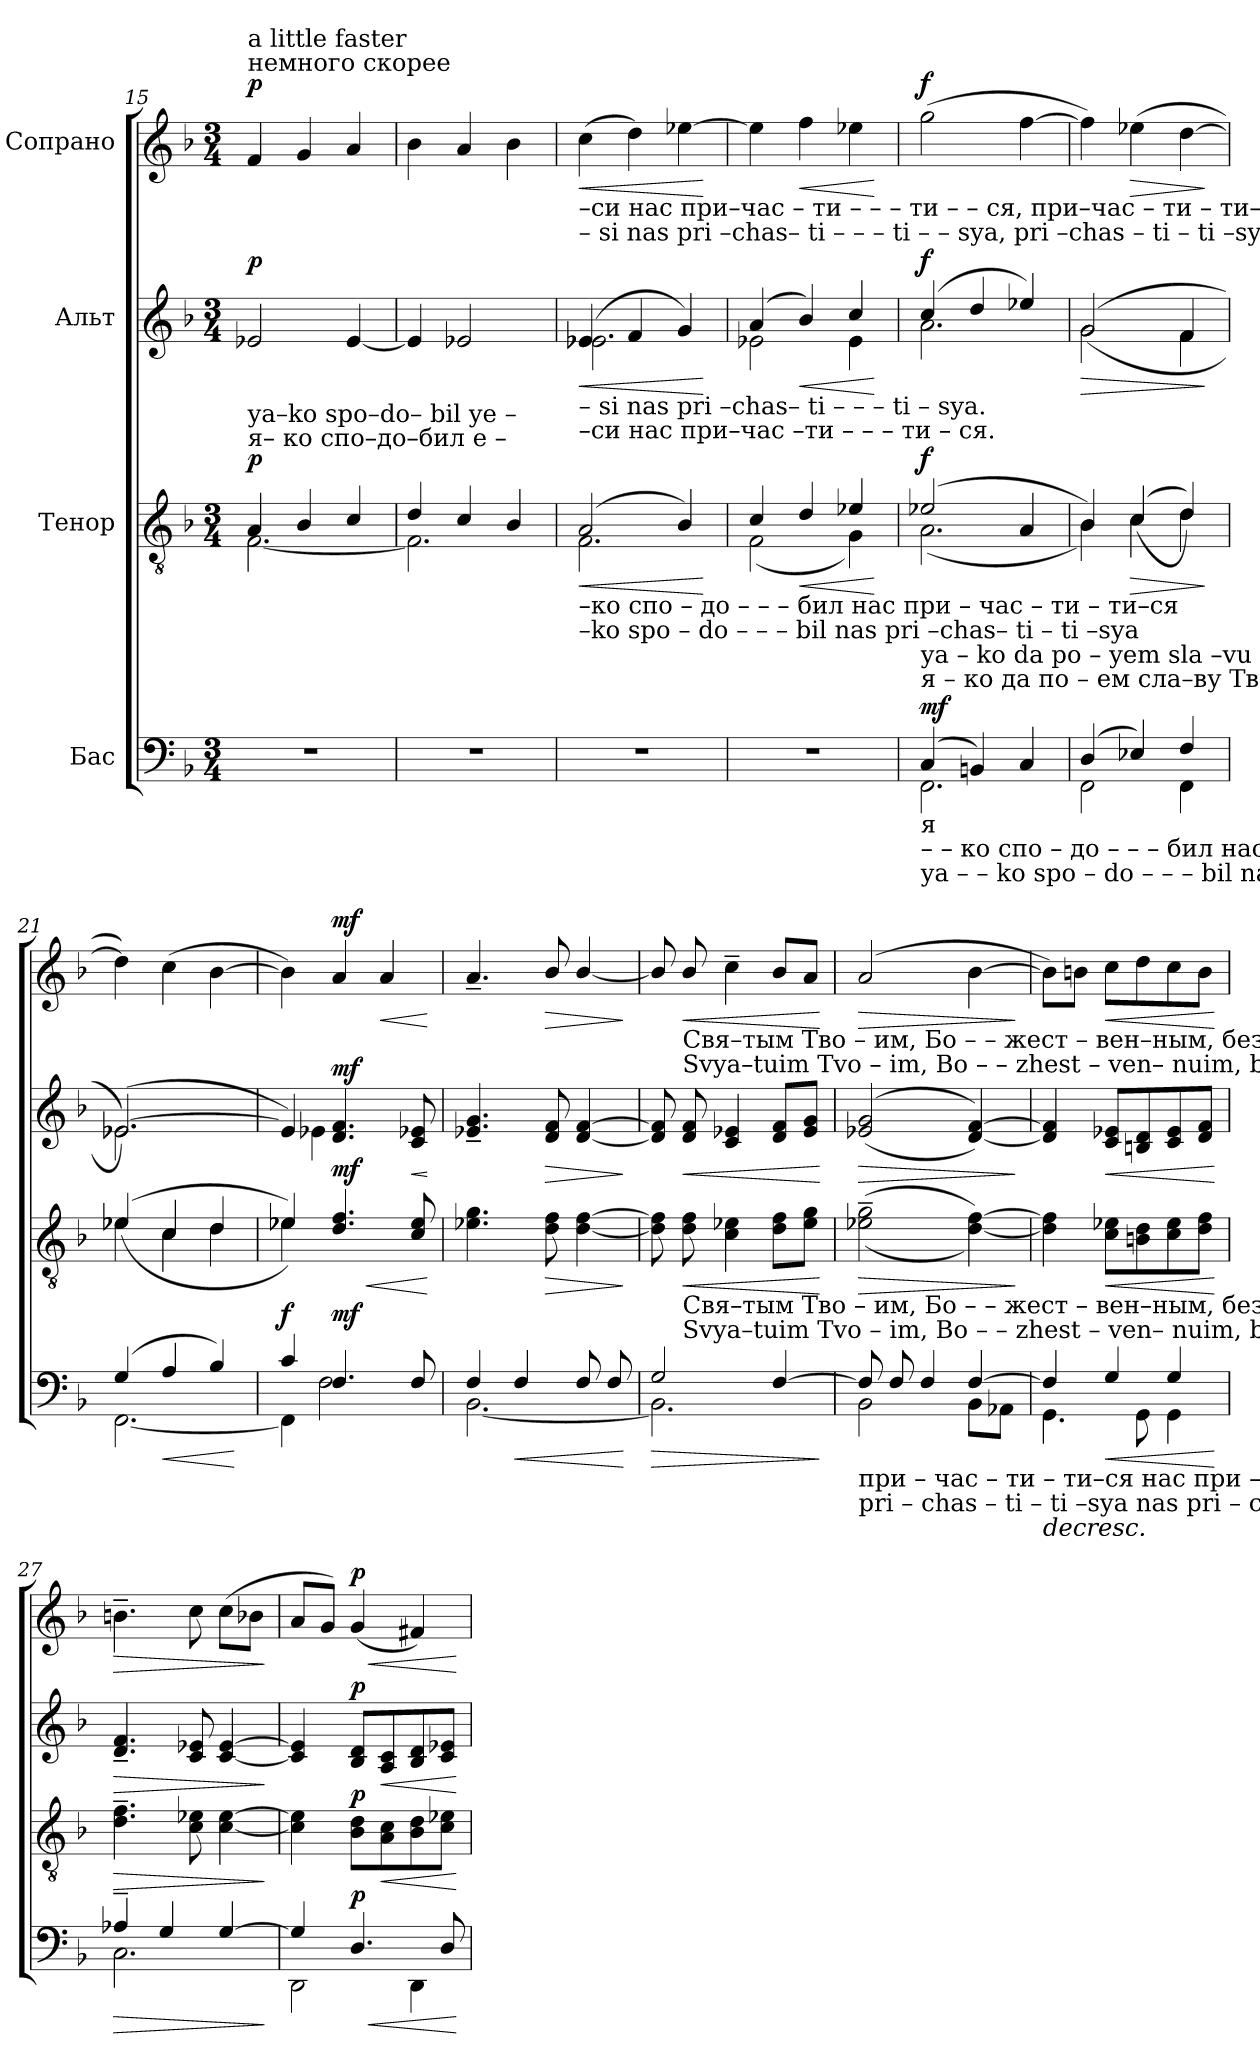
**kern	**dynam	**kern	**dynam	**kern	**dynam	**kern	**dynam
*part4	*part4	*part3	*part3	*part2	*part2	*part1	*part1
*staff4	*staff4	*staff3	*staff3	*staff2	*staff2	*staff1	*staff1
*I"Бас	*	*I"Тенор	*	*I"Альт	*	*I"Сопрано	*
*clefF4	*	*clefGv2	*	*clefG2	*	*clefG2	*
*k[b-]	*	*k[b-]	*	*k[b-]	*	*k[b-]	*
*M3/4	*	*M3/4	*	*M3/4	*	*M3/4	*
*MM55	*	*MM55	*	*MM55	*	*MM55	*
=15	=15	=15	=15	=15	=15	=15	=15
*	*	*^	*	*	*	*	*
!	!	!	!	!	!	!	!LO:TX:a:t=немного скорее	!
!	!	!	!	!	!	!	!LO:TX:a:t=a little faster	!
!	!	!LO:TX:a:t=я– ко спо–до–бил  е –	!	!	!	!	!	!
!	!	!LO:TX:a:t=ya–ko spo–do– bil  ye –	!	!	!	!	!	!
!	!	!	!	!LO:DY:a	!	!LO:DY:a	!	!LO:DY:a
2.r	.	4A/	[2.F\	p	2e-X/	p	4f/	p
.	.	4B-/	.	.	.	.	4g/	.
.	.	4c/	.	.	[4e-/	.	4a/	.
=16	=16	=16	=16	=16	=16	=16	=16	=16
2.r	.	4d/	2.F\]	.	4e-/]	.	4b-\	.
.	.	4c/	.	.	2e-X/	.	4a/	.
.	.	4B-/	.	.	.	.	4b-\	.
!!LO:PB:g=z
=17	=17	=17	=17	=17	=17	=17	=17	=17
!	!	!	!	!	!	!	!LO:TX:b:t=–си            нас            при–час – ти       –       –       –      ти       –       –    ся,                     при–час   –   ти  –   ти–ся	!
!	!	!	!	!	!	!	!LO:TX:b:t=– si             nas             pri –chas– ti         –       –       –       ti         –       –   sya,                     pri –chas  –    ti   –    ti –sya	!
!	!	!	!	!	!LO:TX:b:t=–до          –           бил         е     –   си                           нас.	!	!	!
!	!	!	!	!	!LO:TX:b:t=–do          –            bil          ye   –    si                             nas.	!	!	!
!	!	!LO:TX:a:t=–си                       нас при–час –ти       –        –      –     ти      –      ся.	!	!	!	!	!	!
!	!	!LO:TX:a:t=– si                        nas  pri –chas– ti        –        –      –      ti        –     sya.	!	!	!	!	!	!
!	!	!LO:TX:b:t=–ко                         спо         –           до      –       –        –      бил            нас                             при  – час – ти   –  ти–ся	!	!	!	!	!	!
!	!	!LO:TX:b:t=–ko                          spo        –            do      –       –        –       bil              nas                              pri    –chas–  ti     –  ti –sya	!	!	!	!	!	!
!	!	!	!	!LO:HP:b	!	!LO:HP:b	!	!LO:HP:b
*	*	*	*	*	*^	*	*	*
2.r	.	(2A/	2.F\	<	(4e-X/	2.e-\	<	(4cc\	<
.	.	.	.	.	4f/	.	.	4dd\)	.
.	.	4B-/)	.	.	4g/)	.	.	[4ee-X\	.
*	*	*v	*v	*	*	*	*	*	*
*	*	*	*	*v	*v	*	*	*
.	.	.	[	.	[	.	[
=18	=18	=18	=18	=18	=18	=18	=18
*	*	*^	*	*^	*	*	*
2.r	.	4c/	(2F\	.	(4a/	2e-X\	.	4ee-\]	.
!	!	!	!	!LO:HP:b	!	!	!LO:HP:b	!	!LO:HP:b
.	.	4d/	.	<	4b-/)	.	<	4ff\	<
.	.	4e-X/	4G\)	.	4cc/	4e-\	.	4ee-X\	.
*	*	*v	*v	*	*	*	*	*	*
*	*	*	*	*v	*v	*	*	*
.	.	.	[	.	[	.	[
=19	=19	=19	=19	=19	=19	=19	=19
*^	*	*^	*	*^	*	*	*
!LO:TX:a:t=я        –      ко        да          по  –   ем                     сла–ву        Тво– ю,   я    –    ко  спо–	!	!	!	!	!	!	!	!	!	!
!LO:TX:a:t=ya      –      ko        da          po   – yem                    sla  –vu       Tvo -yu,   ya  –    ko  spo–	!	!	!	!	!	!	!	!	!	!
!LO:TX:b:t=я	!	!	!	!	!	!	!	!	!	!
!LO:TX:b:t=–        –         ко           спо –  до      –       –        –      бил            нас	!	!	!	!	!	!	!	!	!	!
!LO:TX:b:t=ya    –        –          ko           spo –  do      –       –        –       bil               nas	!	!	!	!	!	!	!	!	!	!
!	!	!LO:DY:a	!	!	!LO:DY:a	!	!	!LO:DY:a	!	!LO:DY:a
(4C/	2.FF\	mf	(2e-X/	(2.A\	f	(4cc/	2.a\	f	(2gg\	f
4BBn/)	.	.	.	.	.	4dd/	.	.	.	.
4C/	.	.	4A/	.	.	4ee-X/)	.	.	[4ff\	.
=20	=20	=20	=20	=20	=20	=20	=20	=20	=20	=20
!	!	!	!	!	!	!	!	!LO:HP:b	!	!
(4D/	2FF\	.	4B-/)	4B-\)	.	((2g/	2g\	>	4ff\])	.
!	!	!	!	!	!LO:HP:b	!	!	!	!	!LO:HP:b
4E-X/)	.	.	((4c/	4c\	>	.	.	.	(4ee-X\	>
4F/	4FF\	.	4d/))	4d\	.	4f/	4f\	.	[4dd\	.
*v	*v	*	*	*	*	*v	*v	*	*	*
*	*	*v	*v	*	*	*	*	*
.	.	.	]	.	]	.	]
=21	=21	=21	=21	=21	=21	=21	=21
*^	*	*^	*	*^	*	*	*
(4G/	[2.FF\	.	((4e-X/	4e-\	.	([2.e-X/))	2.e-\	.	4dd\])	.
!	!	!LO:HP:b	!	!	!	!	!	!	!	!
4A/	.	<	4c/	4c\	.	.	.	.	(4cc\	.
4B-/)	.	.	4d/	4d\	.	.	.	.	[4b-\	.
*v	*v	*	*	*	*	*v	*v	*	*	*
*	*	*v	*v	*	*	*	*	*
.	[	.	.	.	.	.	.
=22	=22	=22	=22	=22	=22	=22	=22
*^	*	*^	*	*^	*	*	*
!	!	!LO:DY:a	!	!	!	!	!	!	!	!
4c/	4FF\]	f	4e-X/))	4e-\	.	4e-/])	4e-X\	.	4b-\])	.
!	!	!LO:DY:a	!	!	!LO:HP:b	!	!	!	!	!
!	!	!	!	!	!LO:DY:n=1:a	!	!	!LO:DY:a	!	!LO:DY:a
4.F/	2F\	mf	4.d/ 4.f/	2ryy	< mf	4.d/ 4.f/	2ryy	mf	4a/	mf
!	!	!	!	!	!	!	!	!	!	!LO:HP:b
.	.	.	.	.	.	.	.	.	4a/	<
!	!	!	!	!	!	!	!	!LO:HP:b	!	!
8F/	.	.	8c/ 8e-/	.	.	8c/ 8e-X/	.	<	.	.
*v	*v	*	*	*	*	*v	*v	*	*	*
*	*	*v	*v	*	*	*	*	*
.	.	.	[	.	[	.	[
=23	=23	=23	=23	=23	=23	=23	=23
*^	*	*	*	*	*	*	*
4F/	[2.BB-\	.	4.e-X\ 4.g\	.	4.e-X/~ 4.g/~	.	4.a~/	.
!	!	!LO:HP:b	!	!	!	!	!	!
4F/	.	<	.	.	.	.	.	.
!	!	!	!	!LO:HP:b	!	!LO:HP:b	!	!LO:HP:b
.	.	.	8d\ 8f\	>	8d/ 8f/	>	8b-/	>
8F/	.	.	[4d\ [4f\	.	[4d/ [4f/	.	[4b-/	.
8F/	.	.	.	.	.	.	.	.
*v	*v	*	*	*	*	*	*	*
.	[	.	]	.	]	.	]
!!LO:LB:g=z
=24	=24	=24	=24	=24	=24	=24	=24
!LO:TX:a:t=–до         –        бил              е –си                       нас при–час –ти       –        –      –     ти      –      ся,           при     –      час –	!	!	!	!	!	!	!
!LO:TX:a:t=–do         –         bil              ye – si                        nas  pri –chas– ti         –        –      –      ti       –      sya,          pri       –      chas–	!	!	!	!	!	!	!
!	!LO:HP:b	!	!	!	!	!	!
*^	*	*	*	*	*	*	*
2G/	2.BB-\]	>	8d\] 8f\]	.	8d/] 8f/]	.	8b-/]	.
!	!	!	!	!	!	!	!LO:TX:b:t=Свя–тым Тво –  им,                                                 Бо       –        –        жест  –  вен–ным,                     без   –	!
!	!	!	!	!	!	!	!LO:TX:b:t=Svya–tuim Tvo –  im,                                                 Bo       –        –       zhest   –  ven– nuim,                    bez   –	!
!	!	!	!LO:TX:b:t=Свя–тым Тво –  им,                                                 Бо       –        –        жест  –  вен–ным,                     без   –	!	!	!	!	!
!	!	!	!LO:TX:b:t=Svya–tuim Tvo –  im,                                                 Bo       –        –       zhest   –  ven– nuim,                    bez   –	!	!	!	!	!
!	!	!	!	!LO:HP:b	!	!LO:HP:b	!	!LO:HP:b
.	.	.	8d\ 8f\	<	8d/ 8f/	<	8b-/	<
.	.	.	4c\ 4e-X\	.	4c/ 4e-X/	.	4cc~\	.
[4F/	.	.	8d\ 8f\L	.	8d/ 8f/L	.	8b-/L	.
.	.	.	8e-\ 8g\J	.	8e-/ 8g/J	.	8a/J	.
*v	*v	*	*	*	*	*	*	*
.	]	.	[	.	[	.	[
=25	=25	=25	=25	=25	=25	=25	=25
*^	*	*	*	*	*	*	*
!LO:TX:b:t=при       –      час   –    ти        –      ти–ся             нас                                    при          –          час –	!	!	!	!	!	!	!	!
!LO:TX:b:t=pri         –      chas  –     ti         –       ti –sya            nas                                     pri            –         chas –	!	!	!	!	!	!	!	!
!	!	!	!	!LO:HP:b	!	!LO:HP:b	!	!LO:HP:b
8F/]	2BB-\	.	((2e-X\~ 2g\~	>	(>(2e-X/ 2g/	>	(2a/	>
8F/	.	.	.	.	.	.	.	.
4F/	.	.	.	.	.	.	.	.
[4F/	8BB-\L	.	[4d\ [4f\))	.	[4d/ [4f/))	.	[4b-\	.
.	8AA-X\J	.	.	.	.	.	.	.
*v	*v	*	*	*	*	*	*	*
.	.	.	]	.	]	.	]
=26	=26	=26	=26	=26	=26	=26	=26
!	!LO:HP:b	!	!	!	!	!	!
*^	*	*	*	*	*	*	*
4F/]	4.GG\	>	4d\] 4f\]	.	4d/] 4f/]	.	8b-\L])	.
.	.	.	.	.	.	.	8bn\J	.
!	!	!LO:HP:b	!	!LO:HP:b	!	!LO:HP:b	!	!LO:HP:b
4G/	.	<	8c\ 8e-X\L	<	8c/ 8e-X/L	<	8cc\L	<
.	8GG\	.	8Bn\ 8d\	.	8Bn/ 8d/	.	8dd\	.
4G/	4GG\	.	8c\ 8e-\	.	8c/ 8e-/	.	8cc\	.
.	.	.	8d\ 8f\J	.	8d/ 8f/J	.	8b\J	.
*v	*v	*	*	*	*	*	*	*
.	] [	.	[	.	[	.	[
=27	=27	=27	=27	=27	=27	=27	=27
!	!LO:HP:b	!	!LO:HP:b	!	!LO:HP:b	!	!LO:HP:b
*^	*	*	*	*	*	*	*
4A-X~/	2.C\	>	4.d\~ 4.f\~	>	4.d/~ 4.f/~	>	4.bn~\	>
4G/	.	.	.	.	.	.	.	.
.	.	.	8c\ 8e-X\	.	8c/ 8e-X/	.	8cc\	.
[4G/	.	.	[4c\ [4e-\	.	[4c/ [4e-/	.	(8cc\L	.
.	.	.	.	.	.	.	8b-X\J	.
*v	*v	*	*	*	*	*	*	*
.	]	.	]	.	]	.	]
=28	=28	=28	=28	=28	=28	=28	=28
*^	*	*	*	*	*	*	*
4G/]	2DD\	.	4c\] 4e-\]	.	4c/] 4e-/]	.	8a/L	.
.	.	.	.	.	.	.	8g/J)	.
!	!	!LO:HP:b	!	!	!	!	!	!LO:HP:b
!	!	!LO:DY:n=1:a	!	!LO:DY:a	!	!LO:DY:a	!	!LO:DY:n=1:a
4.D/	.	< p	8B-\ 8d\L	p	8B-/ 8d/L	p	(4g/	< p
!	!	!	!	!LO:HP:b	!	!LO:HP:b	!	!
.	.	.	8A\ 8c\	<	8A/ 8c/	<	.	.
.	4DD\	.	8B-\ 8d\	.	8B-/ 8d/	.	4f#X/)	.
8D/	.	.	8c\ 8e-X\J	.	8c/ 8e-X/J	.	.	.
*v	*v	*	*	*	*	*	*	*
.	[	.	[	.	[	.	[
=	=	=	=	=	=	=	=
*-	*-	*-	*-	*-	*-	*-	*-
